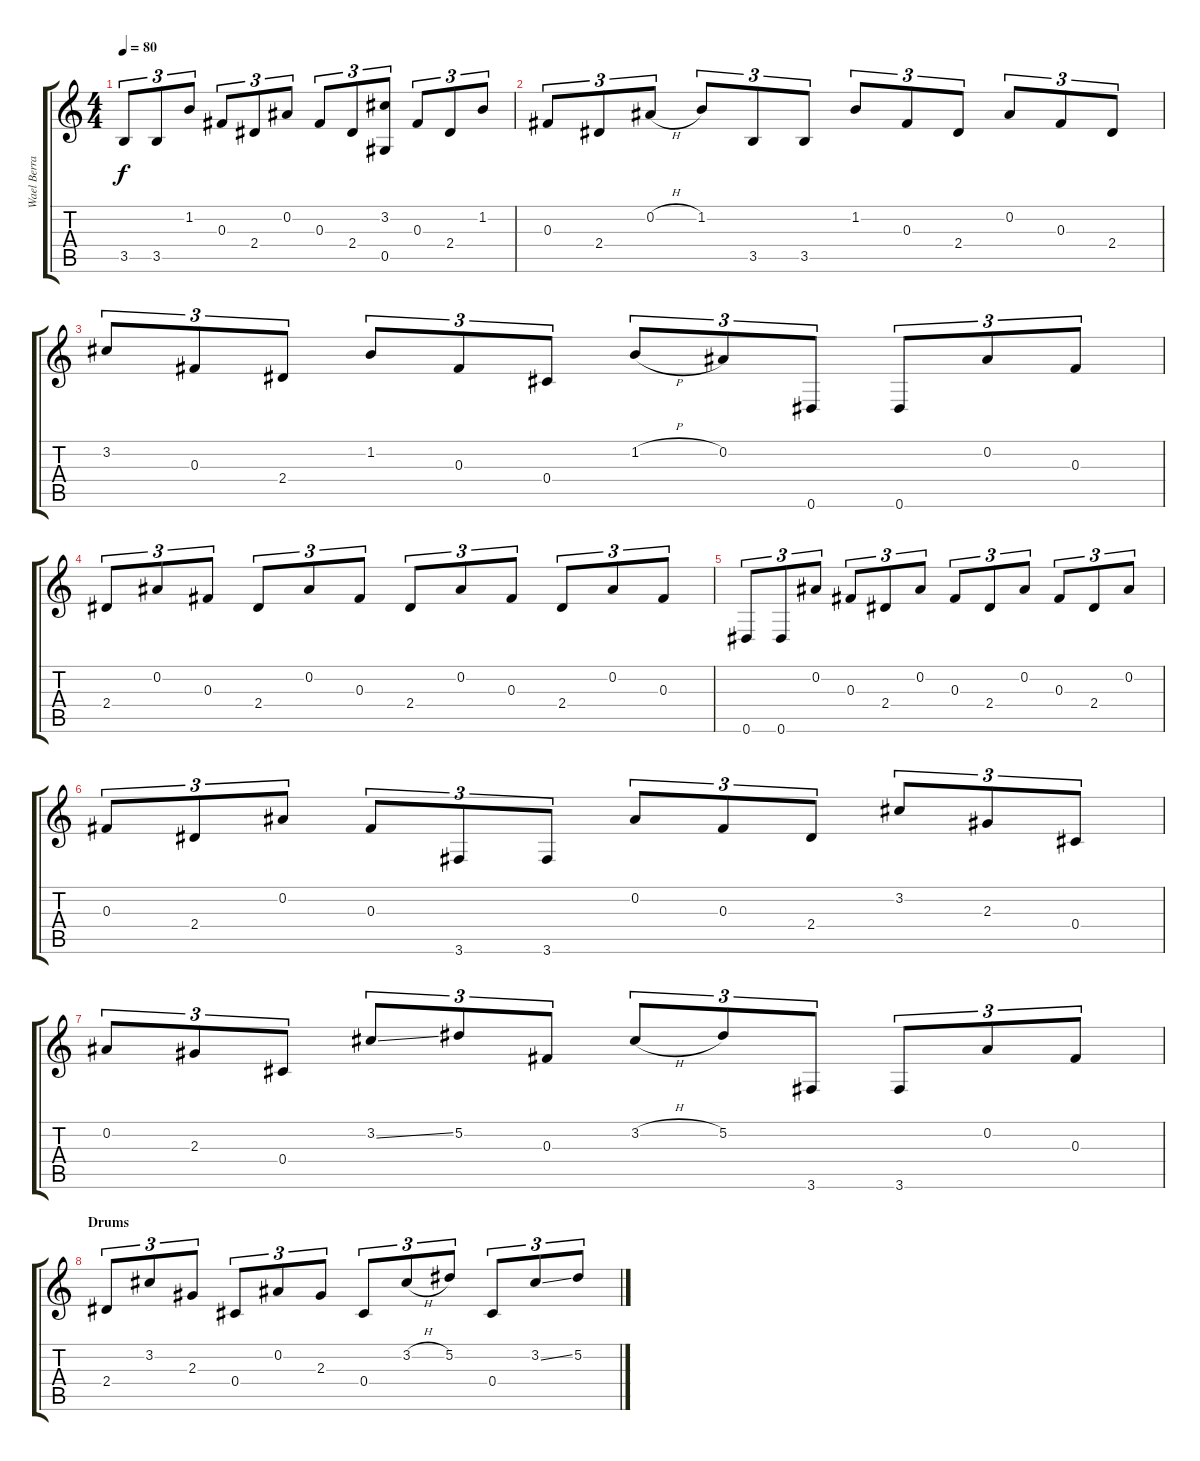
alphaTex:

\track ("Wael Berrais" "Wael Berra") {instrument acousticguitarsteel}
\staff {score tabs}
\tuning (Eb4 Bb3 Gb3 Db3 Ab2 Eb2) {hide}
\ts (4 4)
\tempo 80
\clef g2
\ks c
3.5.8{tu (3 2) dy f} 3.5.8{tu (3 2)} 1.2.8{tu (3 2)} 0.3.8{tu (3 2)} 2.4.8{tu (3 2)} 0.2.8{tu (3 2)} 0.3.8{tu (3 2)} 2.4.8{tu (3 2)} (3.2 0.5).8{tu (3 2)} 0.3.8{tu (3 2)} 2.4.8{tu (3 2)} 1.2.8{tu (3 2)} |
0.3.8{tu (3 2)} 2.4.8{tu (3 2)} 0.2{h}.8{tu (3 2)} 1.2.8{tu (3 2)} 3.5.8{tu (3 2)} 3.5.8{tu (3 2)} 1.2.8{tu (3 2)} 0.3.8{tu (3 2)} 2.4.8{tu (3 2)} 0.2.8{tu (3 2)} 0.3.8{tu (3 2)} 2.4.8{tu (3 2)} |
3.2.8{tu (3 2)} 0.3.8{tu (3 2)} 2.4.8{tu (3 2)} 1.2.8{tu (3 2)} 0.3.8{tu (3 2)} 0.4.8{tu (3 2)} 1.2{h}.8{tu (3 2)} 0.2.8{tu (3 2)} 0.6.8{tu (3 2)} 0.6.8{tu (3 2)} 0.2.8{tu (3 2)} 0.3.8{tu (3 2)} |
2.4.8{tu (3 2)} 0.2.8{tu (3 2)} 0.3.8{tu (3 2)} 2.4.8{tu (3 2)} 0.2.8{tu (3 2)} 0.3.8{tu (3 2)} 2.4.8{tu (3 2)} 0.2.8{tu (3 2)} 0.3.8{tu (3 2)} 2.4.8{tu (3 2)} 0.2.8{tu (3 2)} 0.3.8{tu (3 2)} |
0.6.8{tu (3 2)} 0.6.8{tu (3 2)} 0.2.8{tu (3 2)} 0.3.8{tu (3 2)} 2.4.8{tu (3 2)} 0.2.8{tu (3 2)} 0.3.8{tu (3 2)} 2.4.8{tu (3 2)} 0.2.8{tu (3 2)} 0.3.8{tu (3 2)} 2.4.8{tu (3 2)} 0.2.8{tu (3 2)} |
0.3.8{tu (3 2)} 2.4.8{tu (3 2)} 0.2.8{tu (3 2)} 0.3.8{tu (3 2)} 3.6.8{tu (3 2)} 3.6.8{tu (3 2)} 0.2.8{tu (3 2)} 0.3.8{tu (3 2)} 2.4.8{tu (3 2)} 3.2.8{tu (3 2)} 2.3.8{tu (3 2)} 0.4.8{tu (3 2)} |
0.2.8{tu (3 2)} 2.3.8{tu (3 2)} 0.4.8{tu (3 2)} 3.2{ss}.8{tu (3 2)} 5.2.8{tu (3 2)} 0.3.8{tu (3 2)} 3.2{h}.8{tu (3 2)} 5.2.8{tu (3 2)} 3.6.8{tu (3 2)} 3.6.8{tu (3 2)} 0.2.8{tu (3 2)} 0.3.8{tu (3 2)} |
\section ("" "Drums")
2.4.8{tu (3 2)} 3.2.8{tu (3 2)} 2.3.8{tu (3 2)} 0.4.8{tu (3 2)} 0.2.8{tu (3 2)} 2.3.8{tu (3 2)} 0.4.8{tu (3 2)} 3.2{h}.8{tu (3 2)} 5.2.8{tu (3 2)} 0.4.8{tu (3 2)} 3.2{ss}.8{tu (3 2)} 5.2.8{tu (3 2)}
